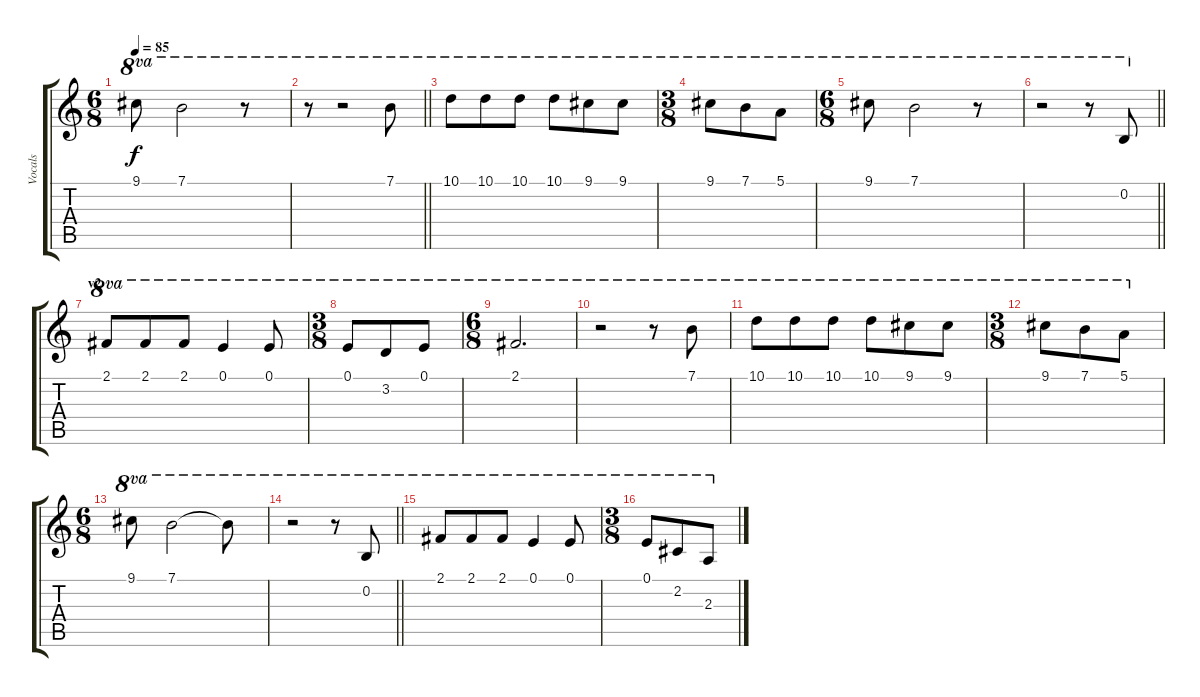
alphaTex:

\track ("Vocals" "Vocals") {instrument acousticguitarsteel}
\staff {score tabs}
\tuning (E4 B3 G3 D3 A2 E2) {hide}
\ts (6 8)
\tempo 85
\clef g2
\ks c
9.1.8{ot 8va dy f} 7.1.2{ot 8va} r.8{ot 8va} |
\barLineRight lightlight
r.8{ot 8va} r.2{ot 8va} 7.1.8{ot 8va} |
10.1.8{ot 8va} 10.1.8{ot 8va} 10.1.8{ot 8va} 10.1.8{ot 8va} 9.1.8{ot 8va} 9.1.8{ot 8va} |
\ts (3 8)
9.1.8{ot 8va} 7.1.8{ot 8va} 5.1.8{ot 8va} |
\ts (6 8)
9.1.8{ot 8va} 7.1.2{ot 8va} r.8{ot 8va} |
\barLineRight lightlight
r.2{ot 8va} r.8{ot 8va} 0.2.8{ot 8va} |
\section ("" "v2")
2.1.8{ot 8va} 2.1.8{ot 8va} 2.1.8{ot 8va} 0.1.4{ot 8va} 0.1.8{ot 8va} |
\ts (3 8)
0.1.8{ot 8va} 3.2.8{ot 8va} 0.1.8{ot 8va} |
\ts (6 8)
2.1.2{d ot 8va} |
r.2{ot 8va} r.8{ot 8va} 7.1.8{ot 8va} |
10.1.8{ot 8va} 10.1.8{ot 8va} 10.1.8{ot 8va} 10.1.8{ot 8va} 9.1.8{ot 8va} 9.1.8{ot 8va} |
\ts (3 8)
9.1.8{ot 8va} 7.1.8{ot 8va} 5.1.8{ot 8va} |
\ts (6 8)
9.1.8{ot 8va} 7.1.2{ot 8va} 7.1{t}.8{ot 8va} |
\barLineRight lightlight
r.2{ot 8va} r.8{ot 8va} 0.2.8{ot 8va} |
2.1.8{ot 8va} 2.1.8{ot 8va} 2.1.8{ot 8va} 0.1.4{ot 8va} 0.1.8{ot 8va} |
\ts (3 8)
0.1.8{ot 8va} 2.2.8{ot 8va} 2.3.8{ot 8va}
